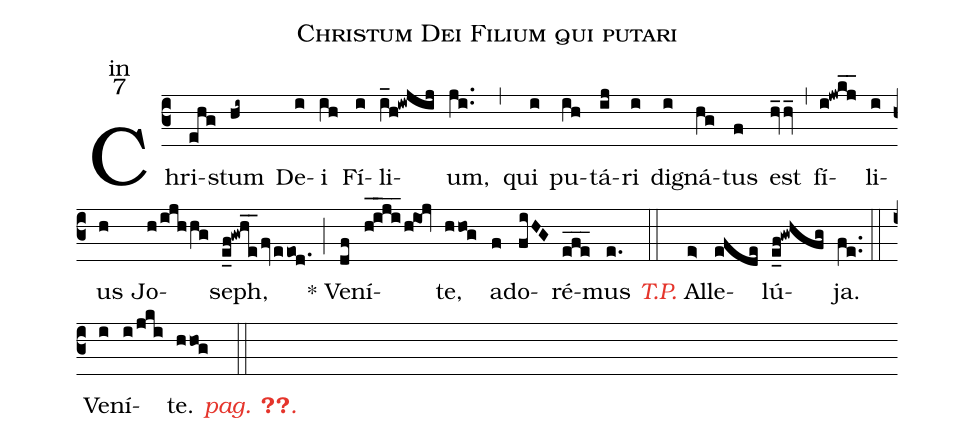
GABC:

name:Christum Dei Filium qui putari;
office-part:in;
mode:7;
%%
(c3) Chri(ehg)stum(hi~) De(i)i(ih) Fí(i)li(i_h!iwjij)um,(ji..) (,)
qui(i) pu(ih)tá(ij)ri(i) di(i)gná(hg)tus(f) est(hv_hv_) (,) fí(i!jwkj__)li(i)us(h) Jo(h/ijhhg)seph,(e_f!gwhe__/fv/eeod.) (;)
<sp>*</sp> Ve(df)ní(h@iji____/h!io!jv)te,(hhog) ad(f)o(fiHG)ré(efe___)mus(e.) (::)
<i><c>T.P.</c></i> {A}l(e>)le(efde)lú(e_f!gwhfg)ja.(fe..) (::)
Ve(i)ní(i/jki)te. <c><i>pag. <v>\pageref{M-ORIP7b}</v>.</i></c>(hhog ::)
